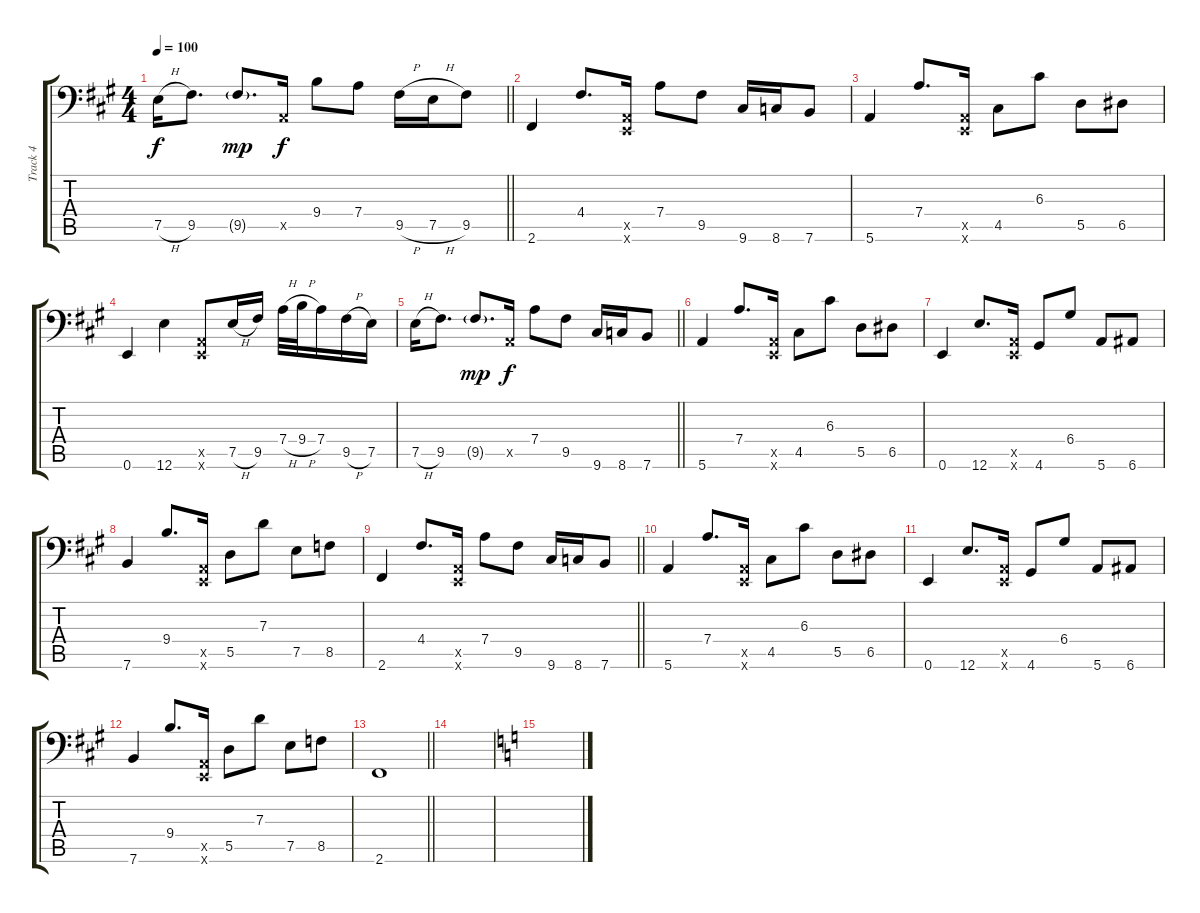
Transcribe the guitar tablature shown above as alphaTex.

\track ("Track 4" "Track 4") {instrument electricbassfinger}
\staff {score tabs}
\tuning (E3 B2 G2 D2 A1 E1) {hide}
\ts (4 4)
\tempo 100
\clef f4
\barLineRight lightlight
\ks f#minor
7.5{h}.16{dy f} 9.5.8{d} 9.5{g}.8{d dy mp} 0.5{x}.16{dy f} 9.4.8 7.4.8 9.5{h}.16 7.5{h}.16 9.5.8 |
2.6.4 4.4.8{d} (0.5{x} 0.6{x}).16 7.4.8 9.5.8 9.6.16 8.6.16 7.6.8 |
5.6.4 7.4.8{d} (0.5{x} 0.6{x}).16 4.5.8 6.3.8 5.5.8 6.5.8 |
0.6.4 12.6.4 (0.5{x} 0.6{x}).8 7.5{h}.16 9.5.16 7.4{h}.32 9.4{h}.32 7.4.16 9.5{h}.16 7.5.16 |
\barLineRight lightlight
7.5{h}.16 9.5.8{d} 9.5{g}.8{d dy mp} 0.5{x}.16{dy f} 7.4.8 9.5.8 9.6.16 8.6.16 7.6.8 |
5.6.4 7.4.8{d} (0.5{x} 0.6{x}).16 4.5.8 6.3.8 5.5.8 6.5.8 |
0.6.4 12.6.8{d} (0.5{x} 0.6{x}).16 4.6.8 6.4.8 5.6.8 6.6.8 |
7.6.4 9.4.8{d} (0.5{x} 0.6{x}).16 5.5.8 7.3.8 7.5.8 8.5.8 |
\barLineRight lightlight
2.6.4 4.4.8{d} (0.5{x} 0.6{x}).16 7.4.8 9.5.8 9.6.16 8.6.16 7.6.8 |
5.6.4 7.4.8{d} (0.5{x} 0.6{x}).16 4.5.8 6.3.8 5.5.8 6.5.8 |
0.6.4 12.6.8{d} (0.5{x} 0.6{x}).16 4.6.8 6.4.8 5.6.8 6.6.8 |
7.6.4 9.4.8{d} (0.5{x} 0.6{x}).16 5.5.8 7.3.8 7.5.8 8.5.8 |
\barLineRight lightlight
2.6.1 |
|
\ks c
